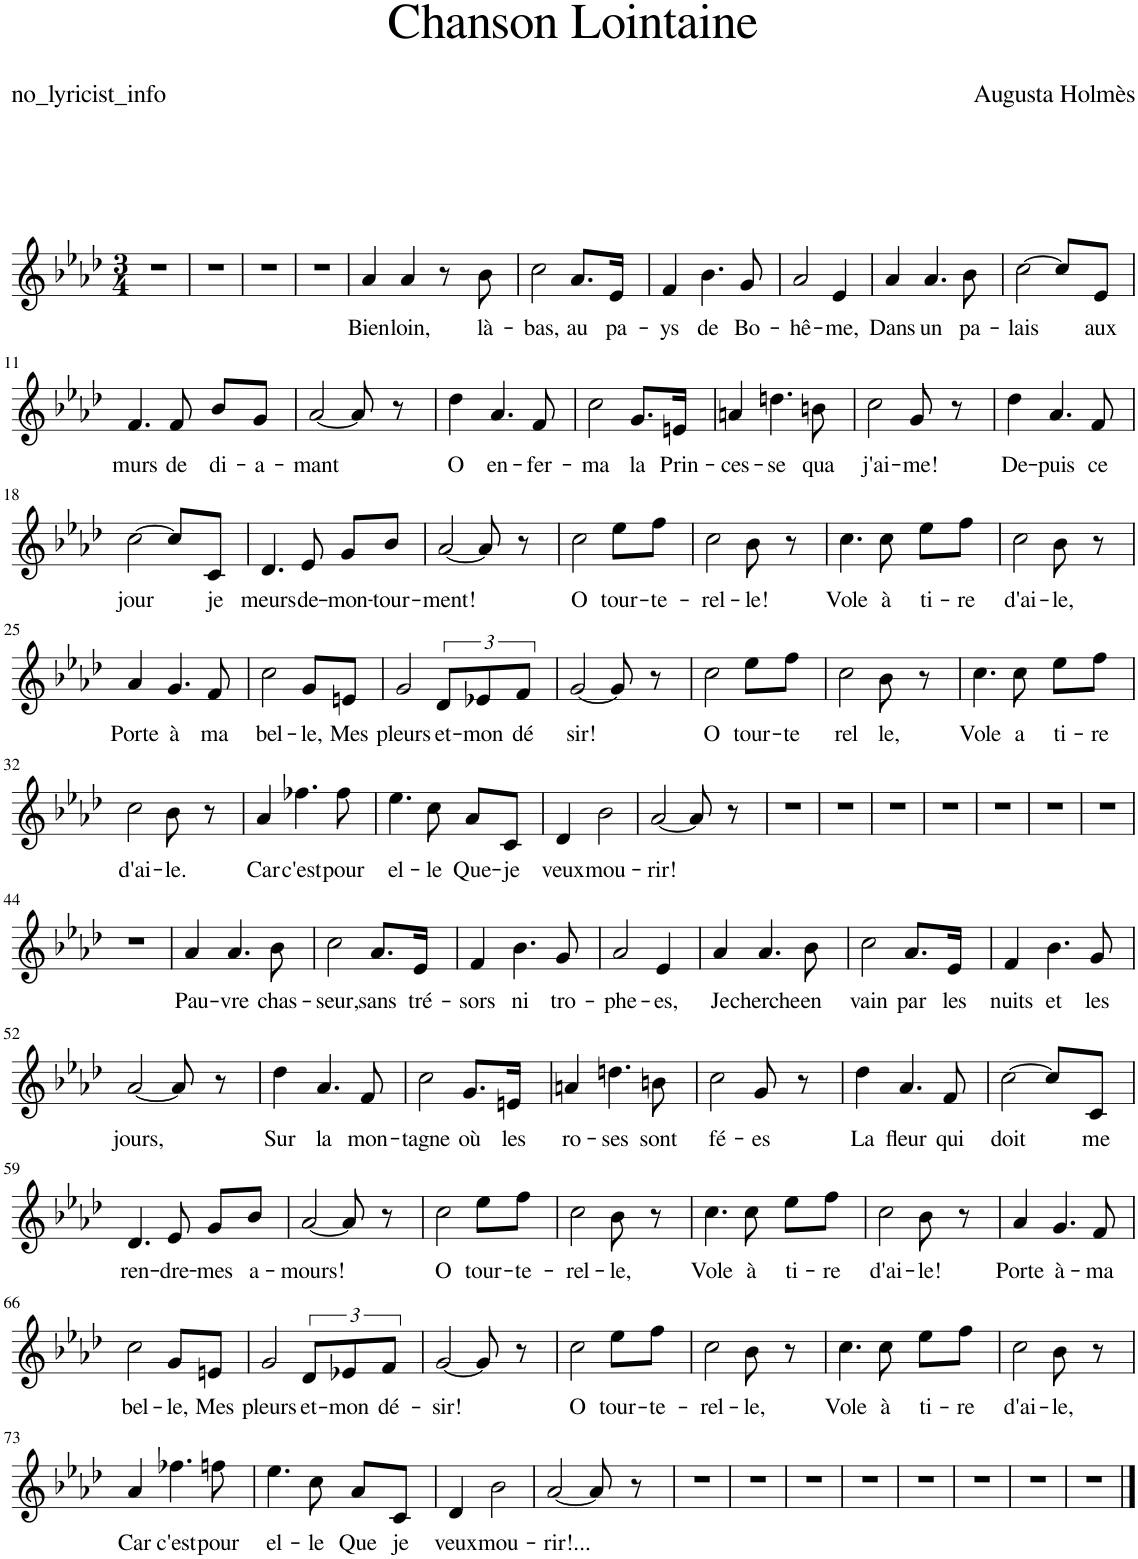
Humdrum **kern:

**kern	**text
*part1	*part1
*staff1	*staff1
*I"Piano	*
*I'Pno	*
*clefG2	*
*k[b-e-a-d-]	*
*M3/4	*
=1	=1
2.r	.
=2	=2
2.r	.
=3	=3
2.r	.
=4	=4
2.r	.
=5	=5
!	!LO:LY:b
4a-/	Bien
!	!LO:LY:b
4a-/	loin,
8r	.
!	!LO:LY:b
8b-\	là-
=6	=6
!	!LO:LY:b
2cc\	-bas,
!	!LO:LY:b
8.a-/L	au
!	!LO:LY:b
16e-/Jk	pa-
=7	=7
!	!LO:LY:b
4f/	-ys
!	!LO:LY:b
4.b-\	de
!	!LO:LY:b
8g/	Bo-
=8	=8
!	!LO:LY:b
2a-/	-hê-
!	!LO:LY:b
4e-/	-me,
=9	=9
!	!LO:LY:b
4a-/	Dans
!	!LO:LY:b
4.a-/	un
!	!LO:LY:b
8b-\	pa-
=10	=10
!	!LO:LY:b
[2cc\	-lais
8cc/L]	.
!	!LO:LY:b
8e-/J	aux
!!LO:LB:g=z
=11	=11
!	!LO:LY:b
4.f/	murs
!	!LO:LY:b
8f/	de
!	!LO:LY:b
8b-/L	di-
!	!LO:LY:b
8g/J	-a-
=12	=12
!	!LO:LY:b
[2a-/	-mant
8a-/]	.
8r	.
=13	=13
!	!LO:LY:b
4dd-\	O
!	!LO:LY:b
4.a-/	en-
!	!LO:LY:b
8f/	-fer-
=14	=14
!	!LO:LY:b
2cc\	-ma
!	!LO:LY:b
8.g/L	la
!	!LO:LY:b
16en/Jk	Prin-
=15	=15
!	!LO:LY:b
4an/	-ces-
!	!LO:LY:b
4.ddn\	-se
!	!LO:LY:b
8bn\	qua
=16	=16
!	!LO:LY:b
2cc\	j'ai-
!	!LO:LY:b
8g/	-me!
8r	.
=17	=17
!	!LO:LY:b
4dd-\	De-
!	!LO:LY:b
4.a-/	-puis
!	!LO:LY:b
8f/	ce
!!LO:LB:g=z
=18	=18
!	!LO:LY:b
[2cc\	jour
8cc/L]	.
!	!LO:LY:b
8c/J	je
=19	=19
!	!LO:LY:b
4.d-/	meurs
!	!LO:LY:b
8e-/	de-
!	!LO:LY:b
8g/L	-mon-
!	!LO:LY:b
8b-/J	-tour-
=20	=20
!	!LO:LY:b
[2a-/	-ment!
8a-/]	.
8r	.
=21	=21
!	!LO:LY:b
2cc\	O
!	!LO:LY:b
8ee-\L	tour-
!	!LO:LY:b
8ff\J	-te-
=22	=22
!	!LO:LY:b
2cc\	-rel-
!	!LO:LY:b
8b-\	-le!
8r	.
=23	=23
!	!LO:LY:b
4.cc\	Vole
!	!LO:LY:b
8cc\	à
!	!LO:LY:b
8ee-\L	ti-
!	!LO:LY:b
8ff\J	-re
=24	=24
!	!LO:LY:b
2cc\	d'ai-
!	!LO:LY:b
8b-\	-le,
8r	.
!!LO:LB:g=z
=25	=25
!	!LO:LY:b
4a-/	Porte
!	!LO:LY:b
4.g/	à
!	!LO:LY:b
8f/	ma
=26	=26
!	!LO:LY:b
2cc\	bel-
!	!LO:LY:b
8g/L	-le,
!	!LO:LY:b
8en/J	Mes
=27	=27
!	!LO:LY:b
2g/	pleurs
!	!LO:LY:b
12d-/L	et-
!	!LO:LY:b
12e-X/	mon
!	!LO:LY:b
12f/J	dé
=28	=28
!	!LO:LY:b
[2g/	-sir!
8g/]	.
8r	.
=29	=29
!	!LO:LY:b
2cc\	O
!	!LO:LY:b
8ee-\L	tour-
!	!LO:LY:b
8ff\J	te
=30	=30
!	!LO:LY:b
2cc\	rel
!	!LO:LY:b
8b-\	-le,
8r	.
=31	=31
!	!LO:LY:b
4.cc\	Vole
!	!LO:LY:b
8cc\	a
!	!LO:LY:b
8ee-\L	ti-
!	!LO:LY:b
8ff\J	-re
!!LO:LB:g=z
=32	=32
!	!LO:LY:b
2cc\	d'ai-
!	!LO:LY:b
8b-\	-le.
8r	.
=33	=33
!	!LO:LY:b
4a-/	Car
!	!LO:LY:b
4.ff-X\	c'est
!	!LO:LY:b
8ff-\	pour
=34	=34
!	!LO:LY:b
4.ee-\	el-
!	!LO:LY:b
8cc\	-le
!	!LO:LY:b
8a-/L	Que-
!	!LO:LY:b
8c/J	-je
=35	=35
!	!LO:LY:b
4d-/	veux
!	!LO:LY:b
2b-\	mou-
=36	=36
!	!LO:LY:b
[2a-/	-rir!
8a-/]	.
8r	.
=37	=37
2.r	.
=38	=38
2.r	.
=39	=39
2.r	.
=40	=40
2.r	.
=41	=41
2.r	.
=42	=42
2.r	.
=43	=43
2.r	.
!!LO:LB:g=z
=44	=44
2.r	.
=45	=45
!	!LO:LY:b
4a-/	Pau-
!	!LO:LY:b
4.a-/	-vre
!	!LO:LY:b
8b-\	chas-
=46	=46
!	!LO:LY:b
2cc\	-seur,
!	!LO:LY:b
8.a-/L	sans
!	!LO:LY:b
16e-/Jk	tré-
=47	=47
!	!LO:LY:b
4f/	-sors
!	!LO:LY:b
4.b-\	ni
!	!LO:LY:b
8g/	tro-
=48	=48
!	!LO:LY:b
2a-/	-phe-
!	!LO:LY:b
4e-/	-es,
=49	=49
!	!LO:LY:b
4a-/	Je
!	!LO:LY:b
4.a-/	cherche
!	!LO:LY:b
8b-\	en
=50	=50
!	!LO:LY:b
2cc\	vain
!	!LO:LY:b
8.a-/L	par
!	!LO:LY:b
16e-/Jk	les
=51	=51
!	!LO:LY:b
4f/	nuits
!	!LO:LY:b
4.b-\	et
!	!LO:LY:b
8g/	les
!!LO:LB:g=z
=52	=52
!	!LO:LY:b
[2a-/	jours,
8a-/]	.
8r	.
=53	=53
!	!LO:LY:b
4dd-\	Sur
!	!LO:LY:b
4.a-/	la
!	!LO:LY:b
8f/	mon-
=54	=54
!	!LO:LY:b
2cc\	-tagne
!	!LO:LY:b
8.g/L	où
!	!LO:LY:b
16en/Jk	les
=55	=55
!	!LO:LY:b
4an/	ro-
!	!LO:LY:b
4.ddn\	-ses
!	!LO:LY:b
8bn\	sont
=56	=56
!	!LO:LY:b
2cc\	fé-
!	!LO:LY:b
8g/	-es
8r	.
=57	=57
!	!LO:LY:b
4dd-\	La
!	!LO:LY:b
4.a-/	fleur
!	!LO:LY:b
8f/	qui
=58	=58
!	!LO:LY:b
[2cc\	doit
8cc/L]	.
!	!LO:LY:b
8c/J	me
!!LO:LB:g=z
=59	=59
!	!LO:LY:b
4.d-/	ren-
!	!LO:LY:b
8e-/	-dre-
!	!LO:LY:b
8g/L	-mes
!	!LO:LY:b
8b-/J	a-
=60	=60
!	!LO:LY:b
[2a-/	-mours!
8a-/]	.
8r	.
=61	=61
!	!LO:LY:b
2cc\	O
!	!LO:LY:b
8ee-\L	tour-
!	!LO:LY:b
8ff\J	-te-
=62	=62
!	!LO:LY:b
2cc\	-rel-
!	!LO:LY:b
8b-\	-le,
8r	.
=63	=63
!	!LO:LY:b
4.cc\	Vole
!	!LO:LY:b
8cc\	à
!	!LO:LY:b
8ee-\L	ti-
!	!LO:LY:b
8ff\J	-re
=64	=64
!	!LO:LY:b
2cc\	d'ai-
!	!LO:LY:b
8b-\	-le!
8r	.
=65	=65
!	!LO:LY:b
4a-/	Porte
!	!LO:LY:b
4.g/	à-
!	!LO:LY:b
8f/	-ma
!!LO:LB:g=z
=66	=66
!	!LO:LY:b
2cc\	bel-
!	!LO:LY:b
8g/L	-le,
!	!LO:LY:b
8en/J	Mes
=67	=67
!	!LO:LY:b
2g/	pleurs
!	!LO:LY:b
12d-/L	et-
!	!LO:LY:b
12e-X/	-mon
!	!LO:LY:b
12f/J	dé-
=68	=68
!	!LO:LY:b
[2g/	-sir!
8g/]	.
8r	.
=69	=69
!	!LO:LY:b
2cc\	O
!	!LO:LY:b
8ee-\L	tour-
!	!LO:LY:b
8ff\J	-te-
=70	=70
!	!LO:LY:b
2cc\	-rel-
!	!LO:LY:b
8b-\	-le,
8r	.
=71	=71
!	!LO:LY:b
4.cc\	Vole
!	!LO:LY:b
8cc\	à
!	!LO:LY:b
8ee-\L	ti-
!	!LO:LY:b
8ff\J	-re
=72	=72
!	!LO:LY:b
2cc\	d'ai-
!	!LO:LY:b
8b-\	-le,
8r	.
!!LO:LB:g=z
=73	=73
!	!LO:LY:b
4a-/	Car
!	!LO:LY:b
4.ff-X\	c'est
!	!LO:LY:b
8ffn\	pour
=74	=74
!	!LO:LY:b
4.ee-\	el-
!	!LO:LY:b
8cc\	-le
!	!LO:LY:b
8a-/L	Que
!	!LO:LY:b
8c/J	je
=75	=75
!	!LO:LY:b
4d-/	veux
!	!LO:LY:b
2b-\	mou-
=76	=76
!	!LO:LY:b
[2a-/	-rir!...
8a-/]	.
8r	.
=77	=77
2.r	.
=78	=78
2.r	.
=79	=79
2.r	.
=80	=80
2.r	.
=81	=81
2.r	.
=82	=82
2.r	.
=83	=83
2.r	.
=84	=84
2.r	.
==	==
*-	*-
